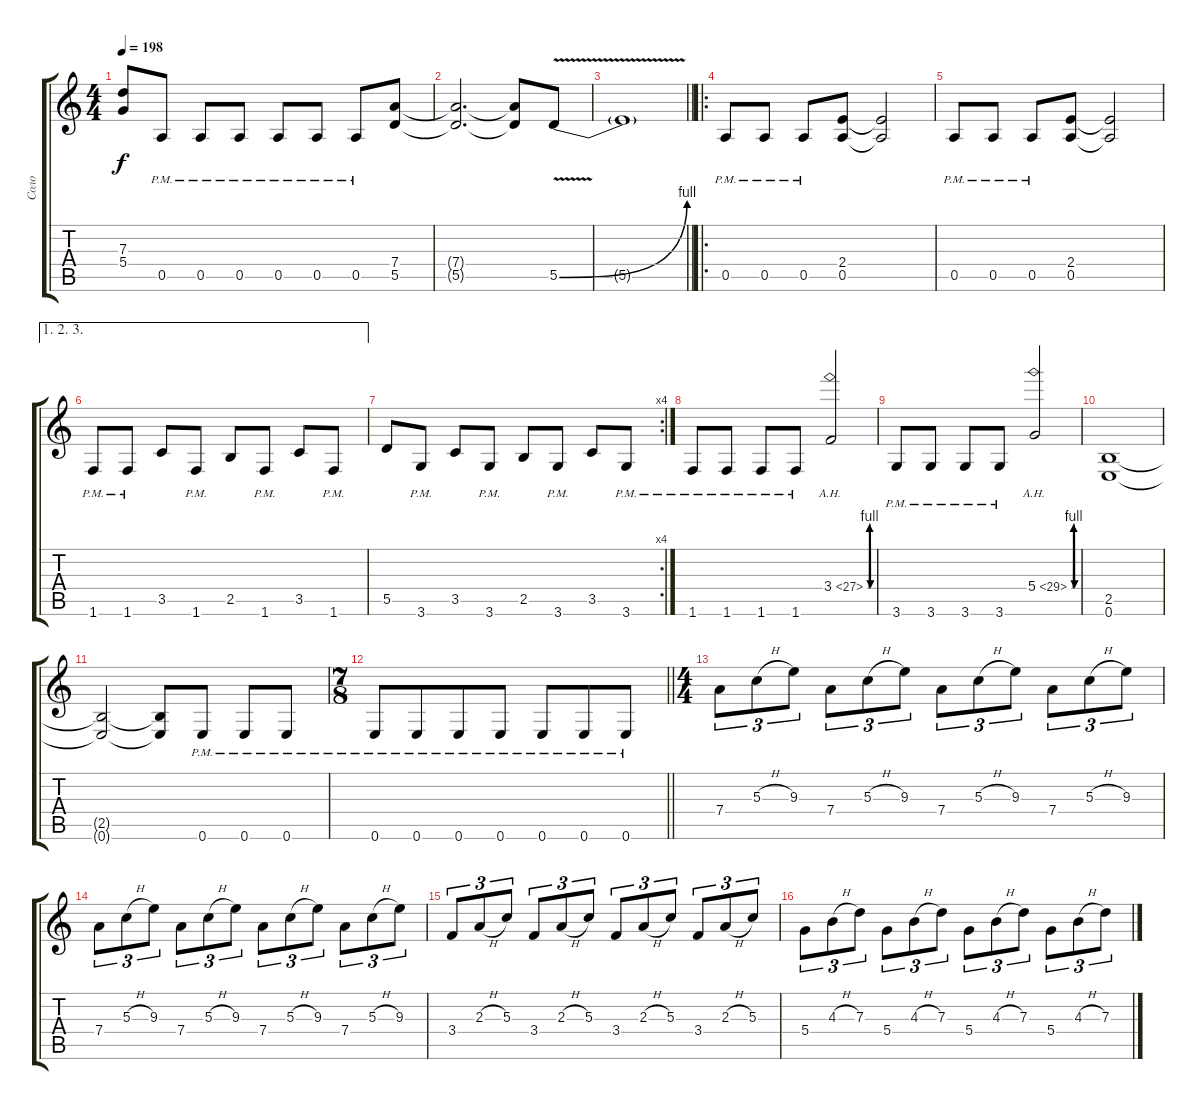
\track ("Соло" "Соло") {instrument distortionguitar}
\staff {score tabs}
\tuning (E4 B3 G3 D3 A2 E2) {hide}
\ts (4 4)
\tempo 198
\clef g2
\ks c
(7.3{t} 5.4{t}).8{dy f} 0.5{pm}.8 0.5{pm}.8 0.5{pm}.8 0.5{pm}.8 0.5{pm}.8 0.5{pm}.8 (7.4 5.5).8 |
(7.4{t} 5.5{t}).2{d} (7.4{t} 5.5{t}).8 5.5{be (bend 0 0 60 4) v}.8 |
\barLineRight lightlight
5.5{t}.1 |
\ro
0.5{pm}.8 0.5{pm}.8 0.5{pm}.8 (2.4 0.5).8 (2.4{t} 0.5{t}).2 |
0.5{pm}.8 0.5{pm}.8 0.5{pm}.8 (2.4 0.5).8 (2.4{t} 0.5{t}).2 |
\ae (1 2 3)
1.6{pm}.8 1.6{pm}.8 3.5.8 1.6{pm}.8 2.5.8 1.6{pm}.8 3.5.8 1.6{pm}.8 |
\rc 4
5.5.8 3.6{pm}.8 3.5.8 3.6{pm}.8 2.5.8 3.6{pm}.8 3.5.8 3.6{pm}.8 |
1.6{pm}.8 1.6{pm}.8 1.6{pm}.8 1.6{pm}.8 3.4{be (custom 0 0 10 0 15 0 20 4 25 4 30 0 45 0 60 0) ah 24}.2 |
3.6{pm}.8 3.6{pm}.8 3.6{pm}.8 3.6{pm}.8 5.4{be (custom 0 0 15 0 20 4 25 4 30 0 45 0 60 0) ah 24}.2 |
(2.5 0.6).1 |
(2.5{t} 0.6{t}).2 (2.5{t} 0.6{t}).8 0.6{pm}.8 0.6{pm}.8 0.6{pm}.8 |
\ts (7 8)
\barLineRight lightlight
0.6{pm}.8 0.6{pm}.8 0.6{pm}.8 0.6{pm}.8 0.6{pm}.8 0.6{pm}.8 0.6{pm}.8 |
\ts (4 4)
7.4.8{tu (3 2) volume 7} 5.3{h}.8{tu (3 2)} 9.3.8{tu (3 2)} 7.4.8{tu (3 2)} 5.3{h}.8{tu (3 2)} 9.3.8{tu (3 2)} 7.4.8{tu (3 2)} 5.3{h}.8{tu (3 2)} 9.3.8{tu (3 2)} 7.4.8{tu (3 2)} 5.3{h}.8{tu (3 2)} 9.3.8{tu (3 2)} |
7.4.8{tu (3 2)} 5.3{h}.8{tu (3 2)} 9.3.8{tu (3 2)} 7.4.8{tu (3 2)} 5.3{h}.8{tu (3 2)} 9.3.8{tu (3 2)} 7.4.8{tu (3 2)} 5.3{h}.8{tu (3 2)} 9.3.8{tu (3 2)} 7.4.8{tu (3 2)} 5.3{h}.8{tu (3 2)} 9.3.8{tu (3 2)} |
3.4.8{tu (3 2)} 2.3{h}.8{tu (3 2)} 5.3.8{tu (3 2)} 3.4.8{tu (3 2)} 2.3{h}.8{tu (3 2)} 5.3.8{tu (3 2)} 3.4.8{tu (3 2)} 2.3{h}.8{tu (3 2)} 5.3.8{tu (3 2)} 3.4.8{tu (3 2)} 2.3{h}.8{tu (3 2)} 5.3.8{tu (3 2)} |
5.4.8{tu (3 2)} 4.3{h}.8{tu (3 2)} 7.3.8{tu (3 2)} 5.4.8{tu (3 2)} 4.3{h}.8{tu (3 2)} 7.3.8{tu (3 2)} 5.4.8{tu (3 2)} 4.3{h}.8{tu (3 2)} 7.3.8{tu (3 2)} 5.4.8{tu (3 2)} 4.3{h}.8{tu (3 2)} 7.3.8{tu (3 2)}
